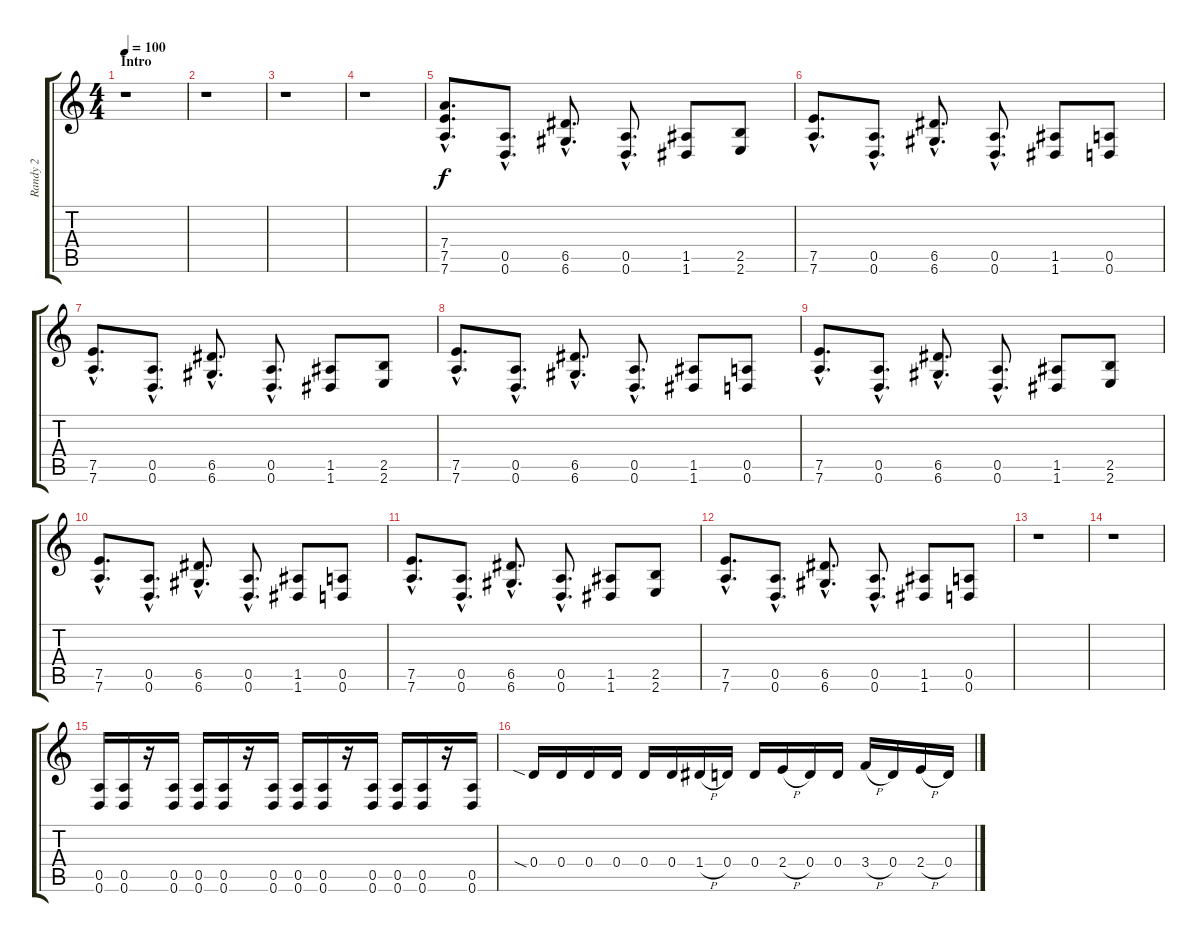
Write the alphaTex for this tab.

\track ("Randy 2" "Randy 2") {instrument distortionguitar}
\staff {score tabs}
\tuning (E4 B3 G3 D3 A2 D2) {hide}
\ts (4 4)
\section ("" "Intro")
\tempo 100
\clef g2
\ks c
r.1{dy f instrument distortionguitar} |
r.1 |
r.1 |
r.1 |
(7.4{hac} 7.5{hac} 7.6{hac}).8{d} (0.5{hac} 0.6{hac}).8{d} (6.5{hac} 6.6{hac}).8{d} (0.5{hac} 0.6{hac}).8{d} (1.5 1.6).8 (2.5 2.6).8 |
(7.5{hac} 7.6{hac}).8{d} (0.5{hac} 0.6{hac}).8{d} (6.5{hac} 6.6{hac}).8{d} (0.5{hac} 0.6{hac}).8{d} (1.5 1.6).8 (0.5 0.6).8 |
(7.5{hac} 7.6{hac}).8{d} (0.5{hac} 0.6{hac}).8{d} (6.5{hac} 6.6{hac}).8{d} (0.5{hac} 0.6{hac}).8{d} (1.5 1.6).8 (2.5 2.6).8 |
(7.5{hac} 7.6{hac}).8{d} (0.5{hac} 0.6{hac}).8{d} (6.5{hac} 6.6{hac}).8{d} (0.5{hac} 0.6{hac}).8{d} (1.5 1.6).8 (0.5 0.6).8 |
(7.5{hac} 7.6{hac}).8{d} (0.5{hac} 0.6{hac}).8{d} (6.5{hac} 6.6{hac}).8{d} (0.5{hac} 0.6{hac}).8{d} (1.5 1.6).8 (2.5 2.6).8 |
(7.5{hac} 7.6{hac}).8{d} (0.5{hac} 0.6{hac}).8{d} (6.5{hac} 6.6{hac}).8{d} (0.5{hac} 0.6{hac}).8{d} (1.5 1.6).8 (0.5 0.6).8 |
(7.5{hac} 7.6{hac}).8{d} (0.5{hac} 0.6{hac}).8{d} (6.5{hac} 6.6{hac}).8{d} (0.5{hac} 0.6{hac}).8{d} (1.5 1.6).8 (2.5 2.6).8 |
(7.5{hac} 7.6{hac}).8{d} (0.5{hac} 0.6{hac}).8{d} (6.5{hac} 6.6{hac}).8{d} (0.5{hac} 0.6{hac}).8{d} (1.5 1.6).8 (0.5 0.6).8 |
r.1 |
r.1 |
(0.5 0.6).16 (0.5 0.6).16 r.16 (0.5 0.6).16 (0.5 0.6).16 (0.5 0.6).16 r.16 (0.5 0.6).16 (0.5 0.6).16 (0.5 0.6).16 r.16 (0.5 0.6).16 (0.5 0.6).16 (0.5 0.6).16 r.16 (0.5 0.6).16 |
0.4{sia}.16 0.4.16 0.4.16 0.4.16 0.4.16 0.4.16 1.4{h}.16 0.4.16 0.4.16 2.4{h}.16 0.4.16 0.4.16 3.4{h}.16 0.4.16 2.4{h}.16 0.4.16
